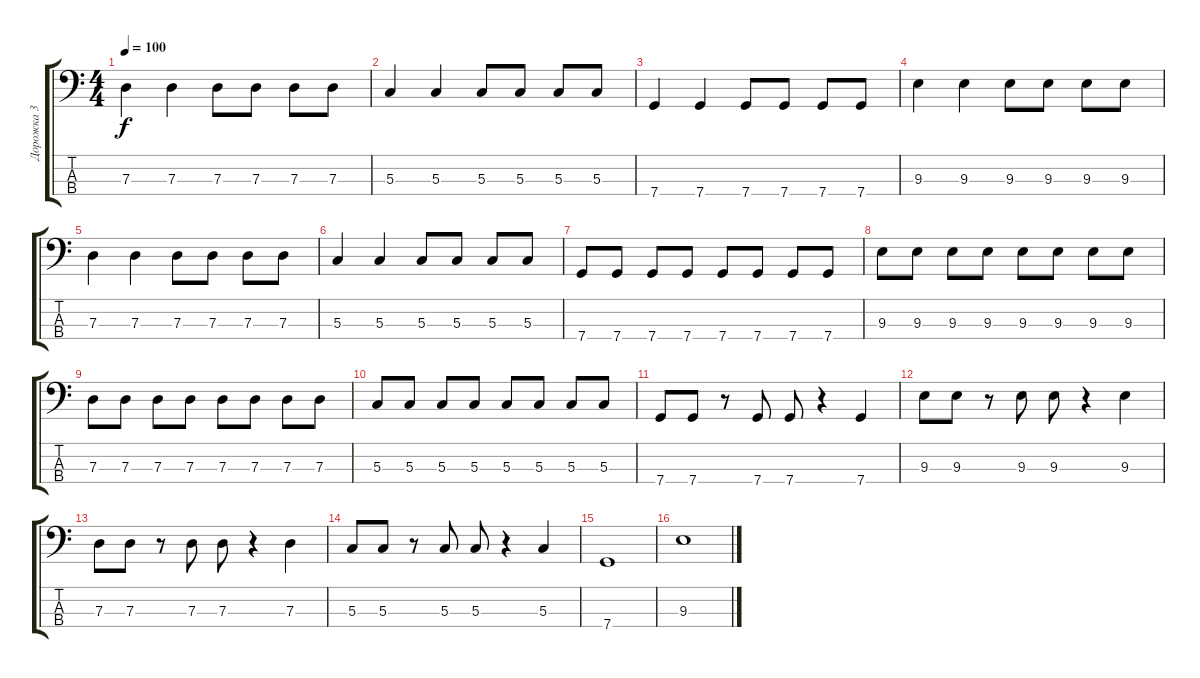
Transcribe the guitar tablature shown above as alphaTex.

\track ("Дорожка 3" "Дорожка 3") {instrument electricbassfinger}
\staff {score tabs}
\tuning (F2 C2 G1 C1) {hide}
\ts (4 4)
\tempo 100
\clef f4
\ks c
7.3.4{dy f} 7.3.4 7.3.8 7.3.8 7.3.8 7.3.8 |
5.3.4 5.3.4 5.3.8 5.3.8 5.3.8 5.3.8 |
7.4.4 7.4.4 7.4.8 7.4.8 7.4.8 7.4.8 |
9.3.4 9.3.4 9.3.8 9.3.8 9.3.8 9.3.8 |
7.3.4 7.3.4 7.3.8 7.3.8 7.3.8 7.3.8 |
5.3.4 5.3.4 5.3.8 5.3.8 5.3.8 5.3.8 |
7.4.8 7.4.8 7.4.8 7.4.8 7.4.8 7.4.8 7.4.8 7.4.8 |
9.3.8 9.3.8 9.3.8 9.3.8 9.3.8 9.3.8 9.3.8 9.3.8 |
7.3.8 7.3.8 7.3.8 7.3.8 7.3.8 7.3.8 7.3.8 7.3.8 |
5.3.8 5.3.8 5.3.8 5.3.8 5.3.8 5.3.8 5.3.8 5.3.8 |
7.4.8 7.4.8 r.8 7.4.8 7.4.8 r.4 7.4.4 |
9.3.8 9.3.8 r.8 9.3.8 9.3.8 r.4 9.3.4 |
7.3.8 7.3.8 r.8 7.3.8 7.3.8 r.4 7.3.4 |
5.3.8 5.3.8 r.8 5.3.8 5.3.8 r.4 5.3.4 |
7.4.1 |
9.3.1
